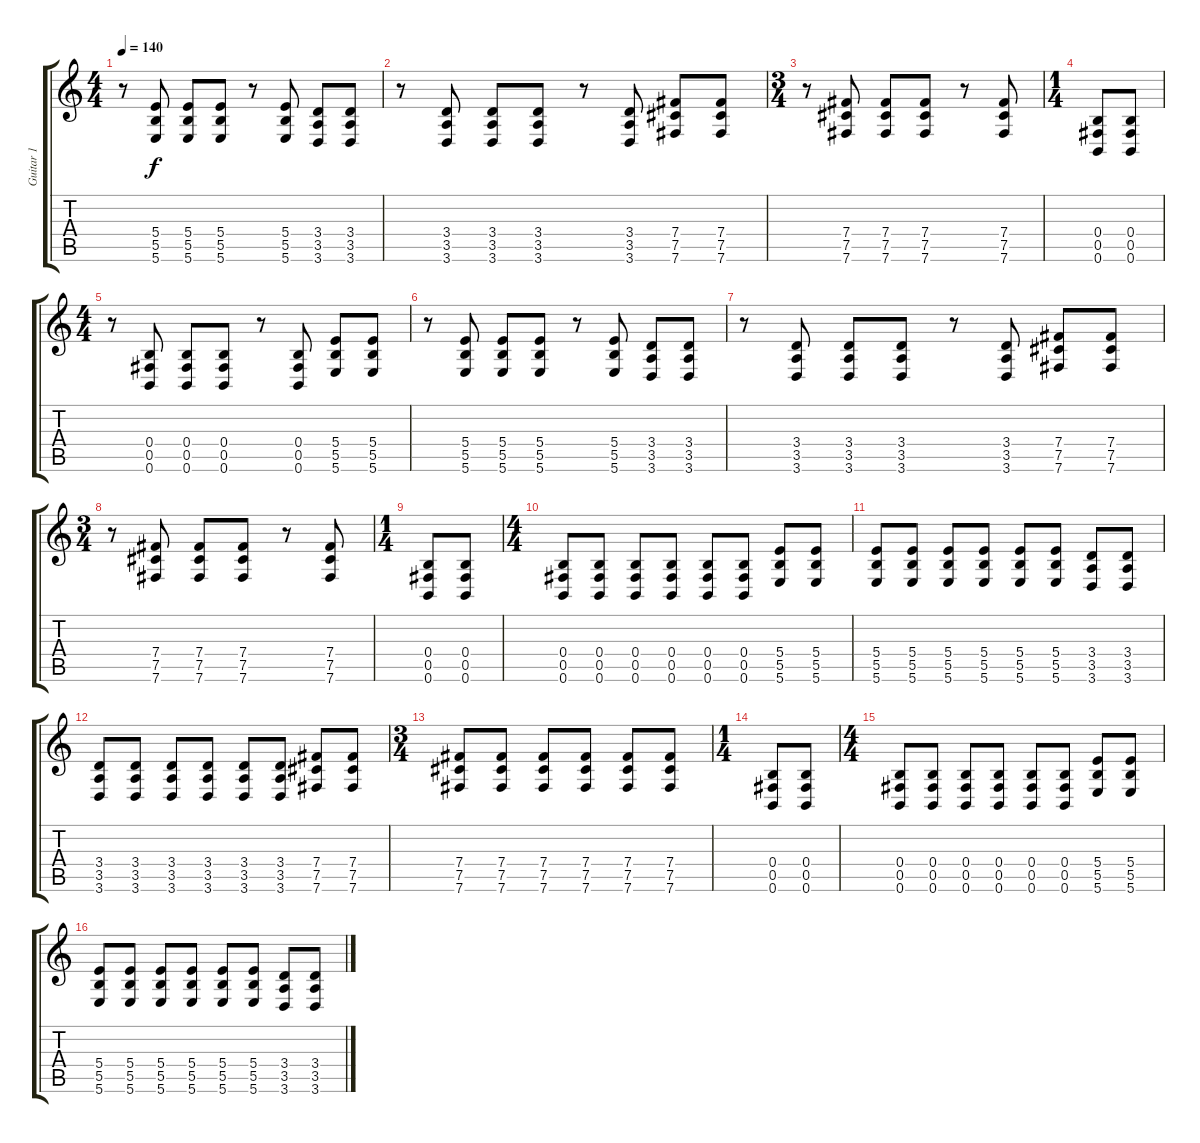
\track ("Guitar 1" "Guitar 1") {instrument overdrivenguitar}
\staff {score tabs}
\tuning (B3 Ab3 E3 B2 Gb2 B1) {hide}
\ts (4 4)
\tempo 140
\clef g2
\ks c
r.8{dy f} (5.4 5.5 5.6).8 (5.4 5.5 5.6).8 (5.4 5.5 5.6).8 r.8 (5.4 5.5 5.6).8 (3.4 3.5 3.6).8 (3.4 3.5 3.6).8 |
r.8 (3.4 3.5 3.6).8 (3.4 3.5 3.6).8 (3.4 3.5 3.6).8 r.8 (3.4 3.5 3.6).8 (7.4 7.5 7.6).8 (7.4 7.5 7.6).8 |
\ts (3 4)
r.8 (7.4 7.5 7.6).8 (7.4 7.5 7.6).8 (7.4 7.5 7.6).8 r.8 (7.4 7.5 7.6).8 |
\ts (1 4)
(0.4 0.5 0.6).8 (0.4 0.5 0.6).8 |
\ts (4 4)
r.8 (0.4 0.5 0.6).8 (0.4 0.5 0.6).8 (0.4 0.5 0.6).8 r.8 (0.4 0.5 0.6).8 (5.4 5.5 5.6).8 (5.4 5.5 5.6).8 |
r.8 (5.4 5.5 5.6).8 (5.4 5.5 5.6).8 (5.4 5.5 5.6).8 r.8 (5.4 5.5 5.6).8 (3.4 3.5 3.6).8 (3.4 3.5 3.6).8 |
r.8 (3.4 3.5 3.6).8 (3.4 3.5 3.6).8 (3.4 3.5 3.6).8 r.8 (3.4 3.5 3.6).8 (7.4 7.5 7.6).8 (7.4 7.5 7.6).8 |
\ts (3 4)
r.8 (7.4 7.5 7.6).8 (7.4 7.5 7.6).8 (7.4 7.5 7.6).8 r.8 (7.4 7.5 7.6).8 |
\ts (1 4)
(0.4 0.5 0.6).8 (0.4 0.5 0.6).8 |
\ts (4 4)
(0.4 0.5 0.6).8 (0.4 0.5 0.6).8 (0.4 0.5 0.6).8 (0.4 0.5 0.6).8 (0.4 0.5 0.6).8 (0.4 0.5 0.6).8 (5.4 5.5 5.6).8 (5.4 5.5 5.6).8 |
(5.4 5.5 5.6).8 (5.4 5.5 5.6).8 (5.4 5.5 5.6).8 (5.4 5.5 5.6).8 (5.4 5.5 5.6).8 (5.4 5.5 5.6).8 (3.4 3.5 3.6).8 (3.4 3.5 3.6).8 |
(3.4 3.5 3.6).8 (3.4 3.5 3.6).8 (3.4 3.5 3.6).8 (3.4 3.5 3.6).8 (3.4 3.5 3.6).8 (3.4 3.5 3.6).8 (7.4 7.5 7.6).8 (7.4 7.5 7.6).8 |
\ts (3 4)
(7.4 7.5 7.6).8 (7.4 7.5 7.6).8 (7.4 7.5 7.6).8 (7.4 7.5 7.6).8 (7.4 7.5 7.6).8 (7.4 7.5 7.6).8 |
\ts (1 4)
(0.4 0.5 0.6).8 (0.4 0.5 0.6).8 |
\ts (4 4)
(0.4 0.5 0.6).8 (0.4 0.5 0.6).8 (0.4 0.5 0.6).8 (0.4 0.5 0.6).8 (0.4 0.5 0.6).8 (0.4 0.5 0.6).8 (5.4 5.5 5.6).8 (5.4 5.5 5.6).8 |
(5.4 5.5 5.6).8 (5.4 5.5 5.6).8 (5.4 5.5 5.6).8 (5.4 5.5 5.6).8 (5.4 5.5 5.6).8 (5.4 5.5 5.6).8 (3.4 3.5 3.6).8 (3.4 3.5 3.6).8
